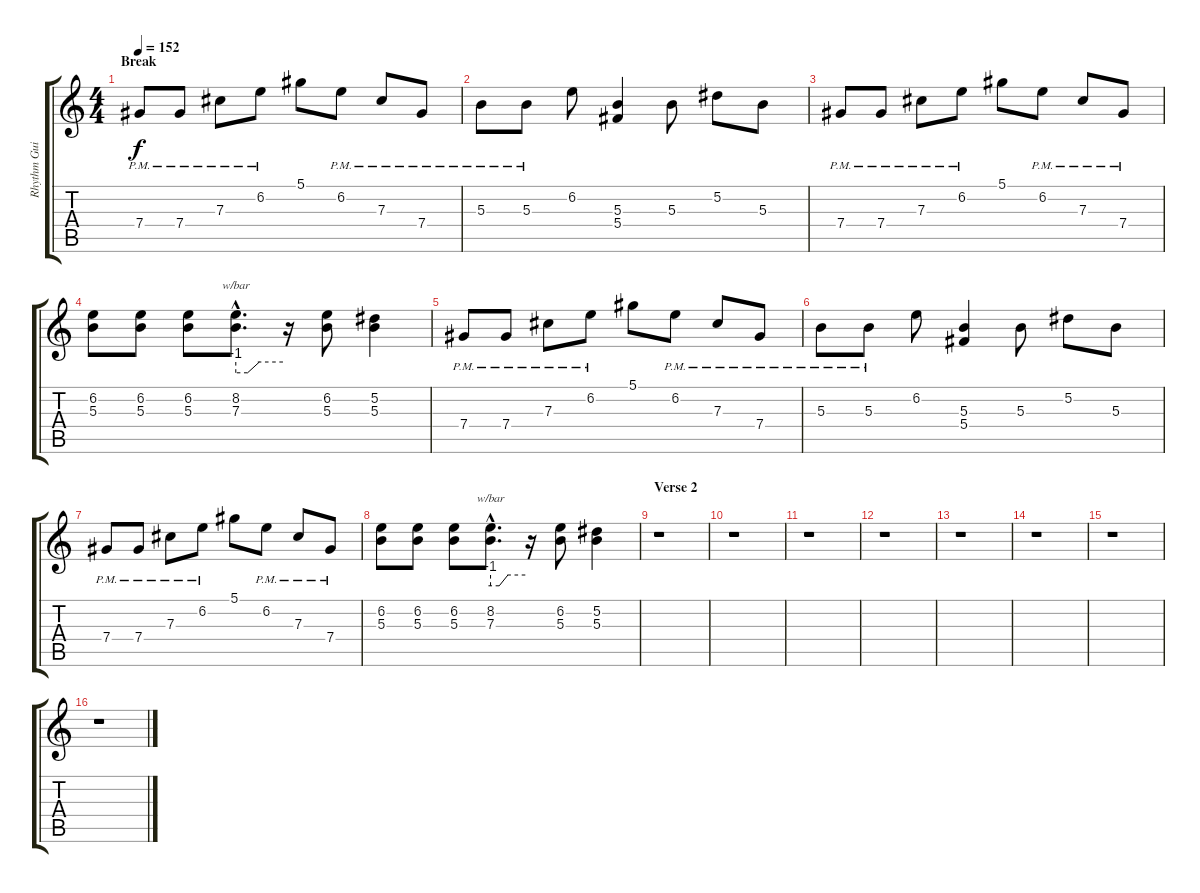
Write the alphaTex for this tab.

\track ("Rhythm Guitar 2" "Rhythm Gui") {instrument distortionguitar}
\staff {score tabs}
\tuning (Eb4 Bb3 Gb3 Db3 Ab2 Eb2) {hide}
\ts (4 4)
\section ("" "Break")
\tempo 152
\clef g2
\ks c
7.4{pm}.8{dy f} 7.4{pm}.8 7.3{pm}.8 6.2{pm}.8 5.1.8 6.2{pm}.8 7.3{pm}.8 7.4{pm}.8 |
5.3{pm}.8 5.3{pm}.8 6.2.8 (5.3 5.4).4 5.3.8 5.2.8 5.3.8 |
7.4{pm}.8 7.4{pm}.8 7.3{pm}.8 6.2{pm}.8 5.1.8 6.2{pm}.8 7.3{pm}.8 7.4{pm}.8 |
(6.2 5.3).8 (6.2 5.3).8 (6.2 5.3).8 (8.2{hac} 7.3{hac}).8{d tbe (custom default 0 -4 15 -4 30 0 60 0)} r.16 (6.2 5.3).8 (5.2 5.3).4 |
7.4{pm}.8 7.4{pm}.8 7.3{pm}.8 6.2{pm}.8 5.1.8 6.2{pm}.8 7.3{pm}.8 7.4{pm}.8 |
5.3{pm}.8 5.3{pm}.8 6.2.8 (5.3 5.4).4 5.3.8 5.2.8 5.3.8 |
7.4{pm}.8 7.4{pm}.8 7.3{pm}.8 6.2{pm}.8 5.1.8 6.2{pm}.8 7.3{pm}.8 7.4{pm}.8 |
(6.2 5.3).8 (6.2 5.3).8 (6.2 5.3).8 (8.2{hac} 7.3{hac}).8{d tbe (custom default 0 -4 15 -4 30 0 60 0)} r.16 (6.2 5.3).8 (5.2 5.3).4 |
\section ("" "Verse 2")
r.1 |
r.1 |
r.1 |
r.1 |
r.1 |
r.1 |
r.1 |
r.1
